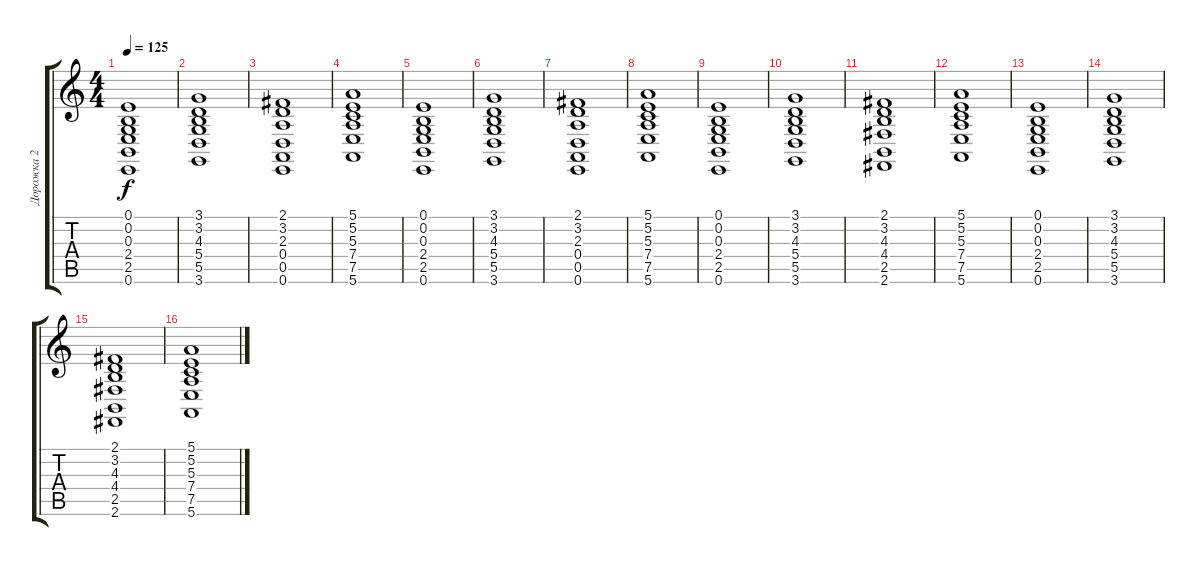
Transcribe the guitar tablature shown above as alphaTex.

\track ("Дорожка 2" "Дорожка 2") {instrument stringensemble1}
\staff {score tabs}
\tuning (E4 B3 G3 D3 A2 E2) {hide}
\ts (4 4)
\tempo 125
\clef g2
\ks c
(0.1 0.2 0.3 2.4 2.5 0.6).1{dy f} |
(3.1 3.2 4.3 5.4 5.5 3.6).1 |
(2.1 3.2 2.3 0.4 0.5 0.6).1 |
(5.1 5.2 5.3 7.4 7.5 5.6).1 |
(0.1 0.2 0.3 2.4 2.5 0.6).1 |
(3.1 3.2 4.3 5.4 5.5 3.6).1 |
(2.1 3.2 2.3 0.4 0.5 0.6).1 |
(5.1 5.2 5.3 7.4 7.5 5.6).1 |
(0.1 0.2 0.3 2.4 2.5 0.6).1 |
(3.1 3.2 4.3 5.4 5.5 3.6).1 |
(2.1 3.2 4.3 4.4 2.5 2.6).1 |
(5.1 5.2 5.3 7.4 7.5 5.6).1 |
(0.1 0.2 0.3 2.4 2.5 0.6).1 |
(3.1 3.2 4.3 5.4 5.5 3.6).1 |
(2.1 3.2 4.3 4.4 2.5 2.6).1 |
(5.1 5.2 5.3 7.4 7.5 5.6).1
